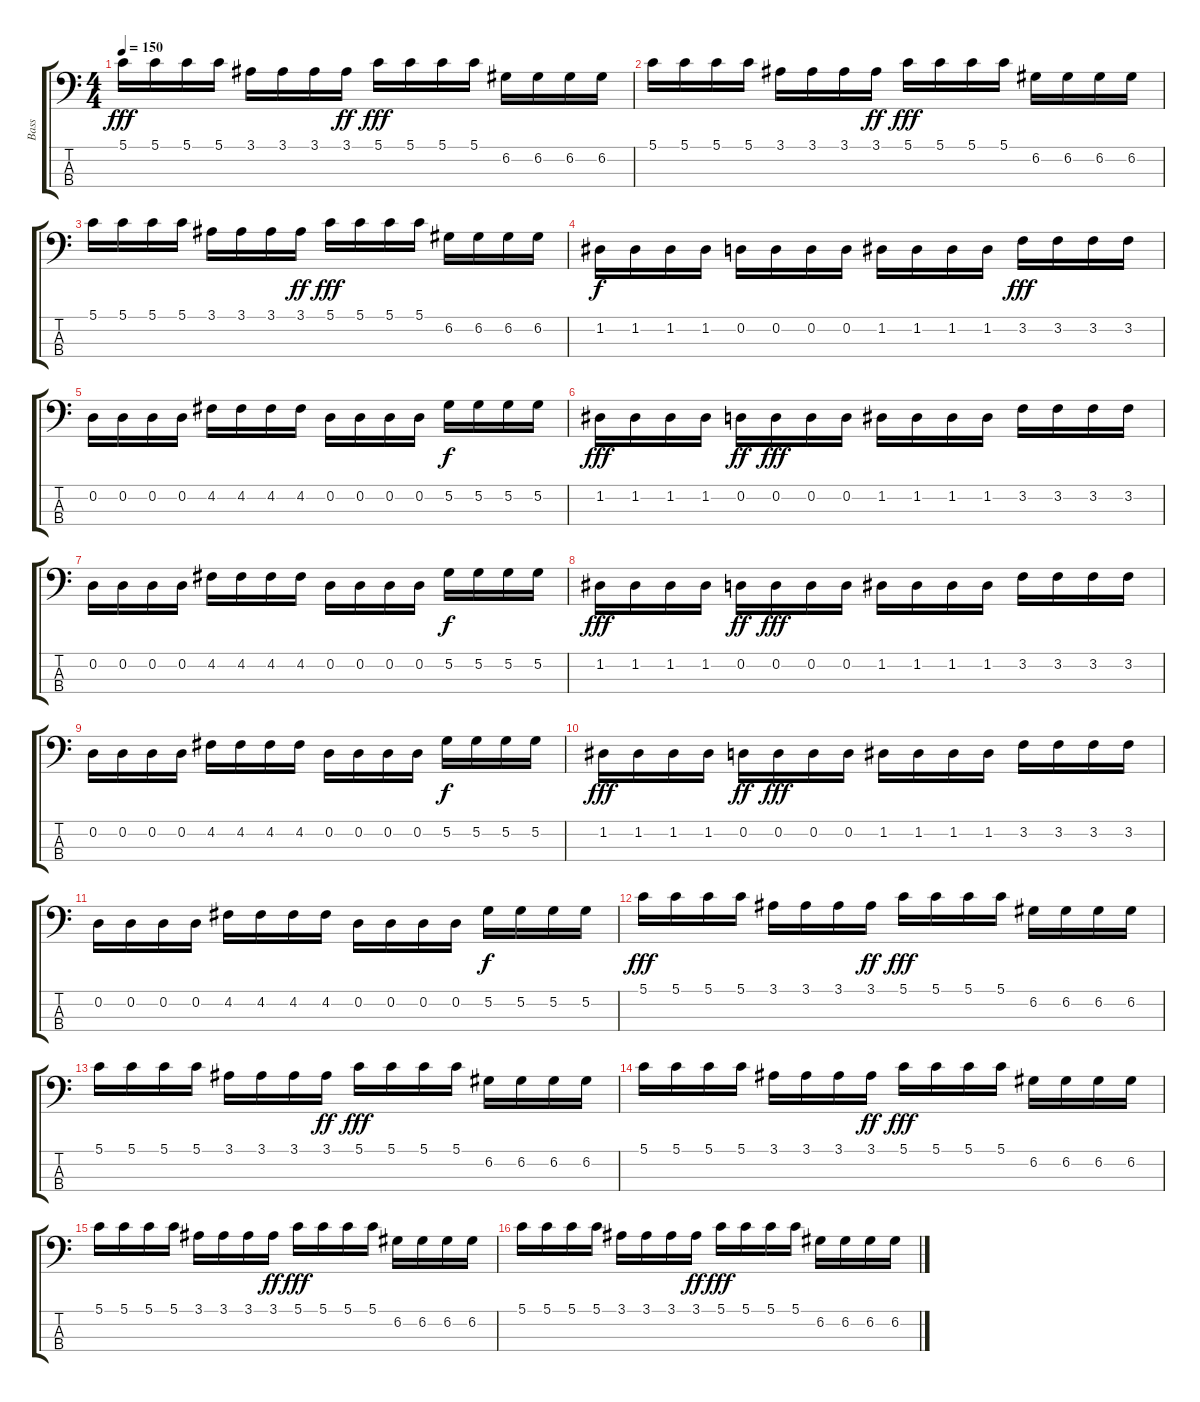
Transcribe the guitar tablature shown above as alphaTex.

\track ("Bass" "Bass") {instrument electricbasspick}
\staff {score tabs}
\tuning (G2 D2 A1 E1) {hide}
\ts (4 4)
\tempo 150
\clef f4
\ks c
5.1.16{dy fff} 5.1.16 5.1.16 5.1.16 3.1.16 3.1.16 3.1.16 3.1.16{dy ff} 5.1.16{dy fff} 5.1.16 5.1.16 5.1.16 6.2.16 6.2.16 6.2.16 6.2.16 |
5.1.16 5.1.16 5.1.16 5.1.16 3.1.16 3.1.16 3.1.16 3.1.16{dy ff} 5.1.16{dy fff} 5.1.16 5.1.16 5.1.16 6.2.16 6.2.16 6.2.16 6.2.16 |
5.1.16 5.1.16 5.1.16 5.1.16 3.1.16 3.1.16 3.1.16 3.1.16{dy ff} 5.1.16{dy fff} 5.1.16 5.1.16 5.1.16 6.2.16 6.2.16 6.2.16 6.2.16 |
1.2.16{dy f} 1.2.16 1.2.16 1.2.16 0.2.16 0.2.16 0.2.16 0.2.16 1.2.16 1.2.16 1.2.16 1.2.16 3.2.16{dy fff} 3.2.16 3.2.16 3.2.16 |
0.2.16 0.2.16 0.2.16 0.2.16 4.2.16 4.2.16 4.2.16 4.2.16 0.2.16 0.2.16 0.2.16 0.2.16 5.2.16{dy f} 5.2.16 5.2.16 5.2.16 |
1.2.16{dy fff} 1.2.16 1.2.16 1.2.16 0.2.16{dy ff} 0.2.16{dy fff} 0.2.16 0.2.16 1.2.16 1.2.16 1.2.16 1.2.16 3.2.16 3.2.16 3.2.16 3.2.16 |
0.2.16 0.2.16 0.2.16 0.2.16 4.2.16 4.2.16 4.2.16 4.2.16 0.2.16 0.2.16 0.2.16 0.2.16 5.2.16{dy f} 5.2.16 5.2.16 5.2.16 |
1.2.16{dy fff} 1.2.16 1.2.16 1.2.16 0.2.16{dy ff} 0.2.16{dy fff} 0.2.16 0.2.16 1.2.16 1.2.16 1.2.16 1.2.16 3.2.16 3.2.16 3.2.16 3.2.16 |
0.2.16 0.2.16 0.2.16 0.2.16 4.2.16 4.2.16 4.2.16 4.2.16 0.2.16 0.2.16 0.2.16 0.2.16 5.2.16{dy f} 5.2.16 5.2.16 5.2.16 |
1.2.16{dy fff} 1.2.16 1.2.16 1.2.16 0.2.16{dy ff} 0.2.16{dy fff} 0.2.16 0.2.16 1.2.16 1.2.16 1.2.16 1.2.16 3.2.16 3.2.16 3.2.16 3.2.16 |
0.2.16 0.2.16 0.2.16 0.2.16 4.2.16 4.2.16 4.2.16 4.2.16 0.2.16 0.2.16 0.2.16 0.2.16 5.2.16{dy f} 5.2.16 5.2.16 5.2.16 |
5.1.16{dy fff} 5.1.16 5.1.16 5.1.16 3.1.16 3.1.16 3.1.16 3.1.16{dy ff} 5.1.16{dy fff} 5.1.16 5.1.16 5.1.16 6.2.16 6.2.16 6.2.16 6.2.16 |
5.1.16 5.1.16 5.1.16 5.1.16 3.1.16 3.1.16 3.1.16 3.1.16{dy ff} 5.1.16{dy fff} 5.1.16 5.1.16 5.1.16 6.2.16 6.2.16 6.2.16 6.2.16 |
5.1.16 5.1.16 5.1.16 5.1.16 3.1.16 3.1.16 3.1.16 3.1.16{dy ff} 5.1.16{dy fff} 5.1.16 5.1.16 5.1.16 6.2.16 6.2.16 6.2.16 6.2.16 |
5.1.16 5.1.16 5.1.16 5.1.16 3.1.16 3.1.16 3.1.16 3.1.16{dy ff} 5.1.16{dy fff} 5.1.16 5.1.16 5.1.16 6.2.16 6.2.16 6.2.16 6.2.16 |
5.1.16 5.1.16 5.1.16 5.1.16 3.1.16 3.1.16 3.1.16 3.1.16{dy ff} 5.1.16{dy fff} 5.1.16 5.1.16 5.1.16 6.2.16 6.2.16 6.2.16 6.2.16
